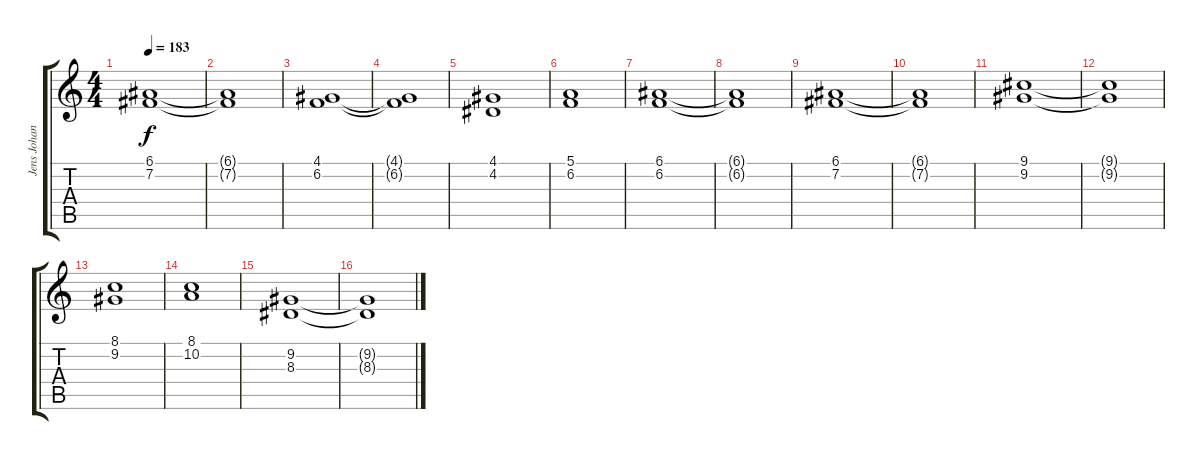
\track ("Jens Johansson" "Jens Johan") {instrument synthstrings1}
\staff {score tabs}
\tuning (E4 B3 G3 D3 A2 E2) {hide}
\ts (4 4)
\tempo 183
\clef g2
\ks c
(6.1 7.2).1{dy f} |
(6.1{t} 7.2{t}).1 |
(4.1 6.2).1 |
(4.1{t} 6.2{t}).1 |
(4.1 4.2).1 |
(5.1 6.2).1 |
(6.1 6.2).1 |
(6.1{t} 6.2{t}).1 |
(6.1 7.2).1 |
(6.1{t} 7.2{t}).1 |
(9.1 9.2).1 |
(9.1{t} 9.2{t}).1 |
(8.1 9.2).1 |
(8.1 10.2).1 |
(9.2 8.3).1 |
(9.2{t} 8.3{t}).1
